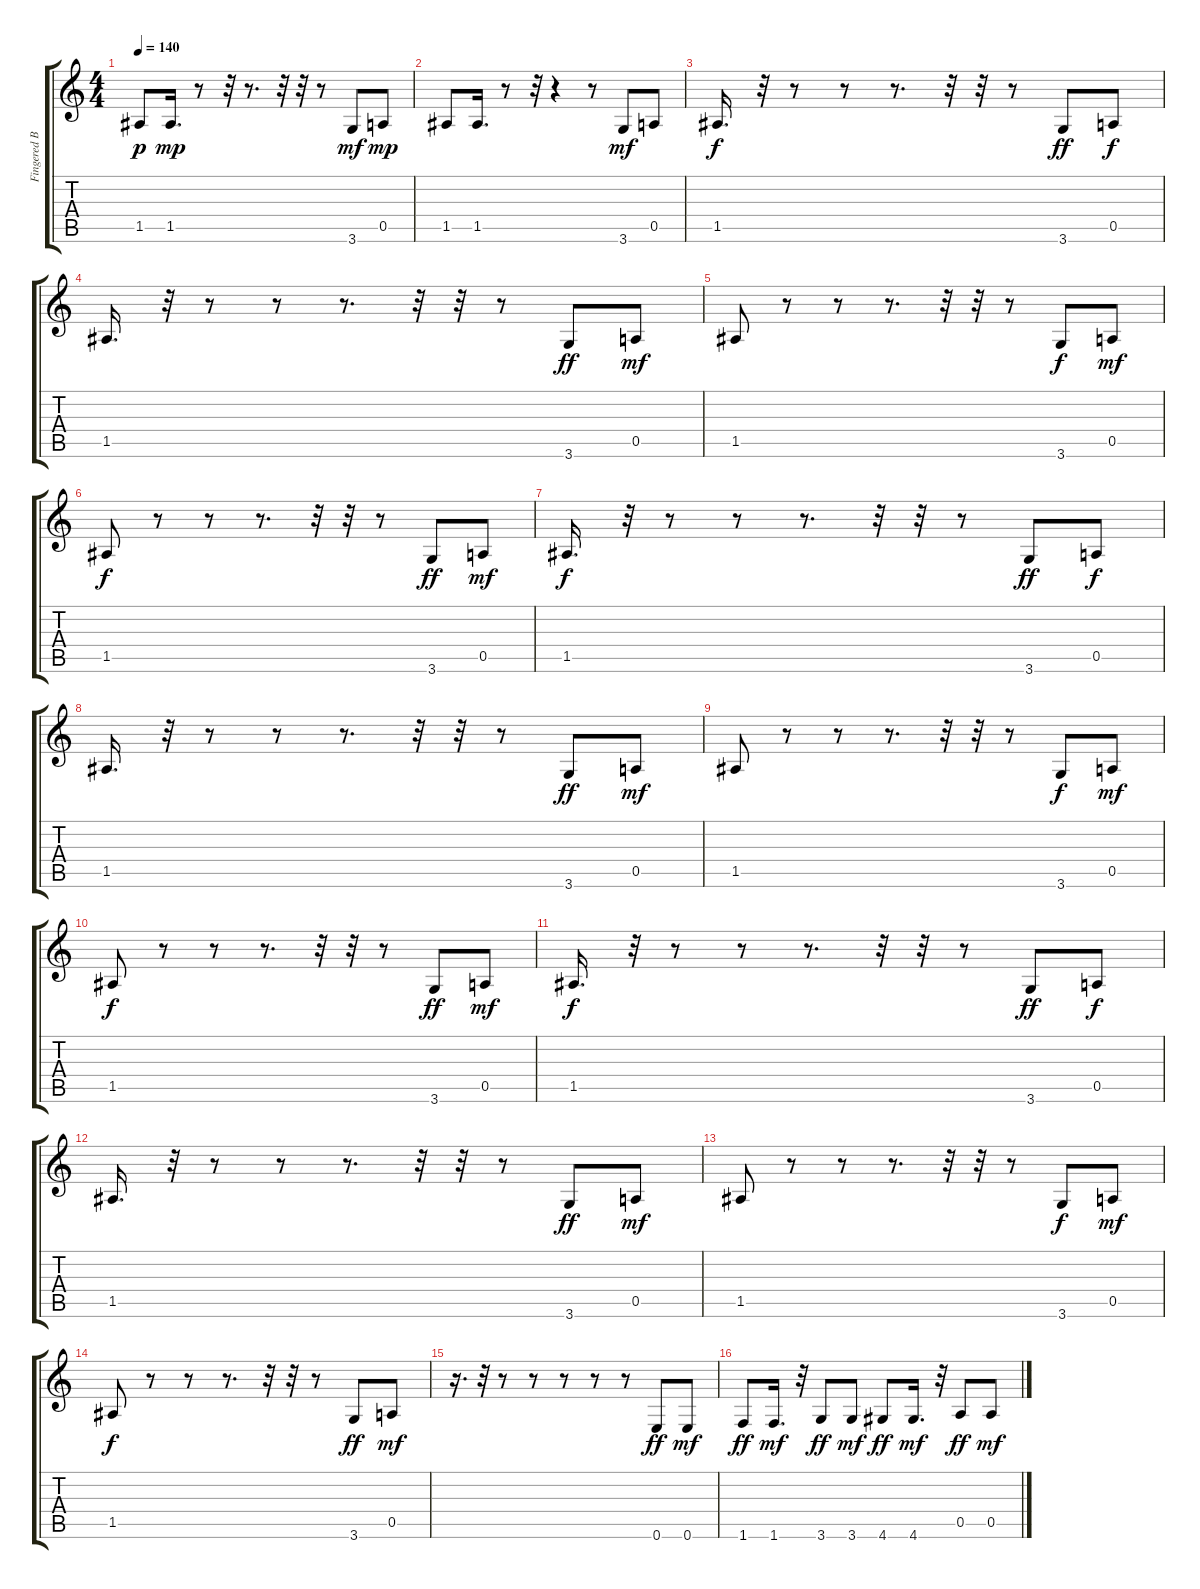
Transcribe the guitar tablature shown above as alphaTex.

\track ("Fingered Bs.        " "Fingered B") {instrument electricbassfinger}
\staff {score tabs}
\tuning (E4 B3 G3 D3 A2 E2) {hide}
\ts (4 4)
\tempo 140
\clef g2
\ks c
1.5.8{dy p} 1.5.16{d dy mp} r.8 r.32 r.8{d} r.32 r.32 r.8 3.6.8{dy mf} 0.5.8{dy mp} |
1.5.8 1.5.16{d} r.8 r.32 r.4 r.8 3.6.8{dy mf} 0.5.8 |
1.5.16{d dy f} r.32 r.8 r.8 r.8{d} r.32 r.32 r.8 3.6.8{dy ff} 0.5.8{dy f} |
1.5.16{d} r.32 r.8 r.8 r.8{d} r.32 r.32 r.8 3.6.8{dy ff} 0.5.8{dy mf} |
1.5.8 r.8 r.8 r.8{d} r.32 r.32 r.8 3.6.8{dy f} 0.5.8{dy mf} |
1.5.8{dy f} r.8 r.8 r.8{d} r.32 r.32 r.8 3.6.8{dy ff} 0.5.8{dy mf} |
1.5.16{d dy f} r.32 r.8 r.8 r.8{d} r.32 r.32 r.8 3.6.8{dy ff} 0.5.8{dy f} |
1.5.16{d} r.32 r.8 r.8 r.8{d} r.32 r.32 r.8 3.6.8{dy ff} 0.5.8{dy mf} |
1.5.8 r.8 r.8 r.8{d} r.32 r.32 r.8 3.6.8{dy f} 0.5.8{dy mf} |
1.5.8{dy f} r.8 r.8 r.8{d} r.32 r.32 r.8 3.6.8{dy ff} 0.5.8{dy mf} |
1.5.16{d dy f} r.32 r.8 r.8 r.8{d} r.32 r.32 r.8 3.6.8{dy ff} 0.5.8{dy f} |
1.5.16{d} r.32 r.8 r.8 r.8{d} r.32 r.32 r.8 3.6.8{dy ff} 0.5.8{dy mf} |
1.5.8 r.8 r.8 r.8{d} r.32 r.32 r.8 3.6.8{dy f} 0.5.8{dy mf} |
1.5.8{dy f} r.8 r.8 r.8{d} r.32 r.32 r.8 3.6.8{dy ff} 0.5.8{dy mf} |
r.16{d} r.32 r.8 r.8 r.8 r.8 r.8 0.6.8{dy ff} 0.6.8{dy mf} |
1.6.8{dy ff} 1.6.16{d dy mf} r.32 3.6.8{dy ff} 3.6.8{dy mf} 4.6.8{dy ff} 4.6.16{d dy mf} r.32 0.5.8{dy ff} 0.5.8{dy mf}
